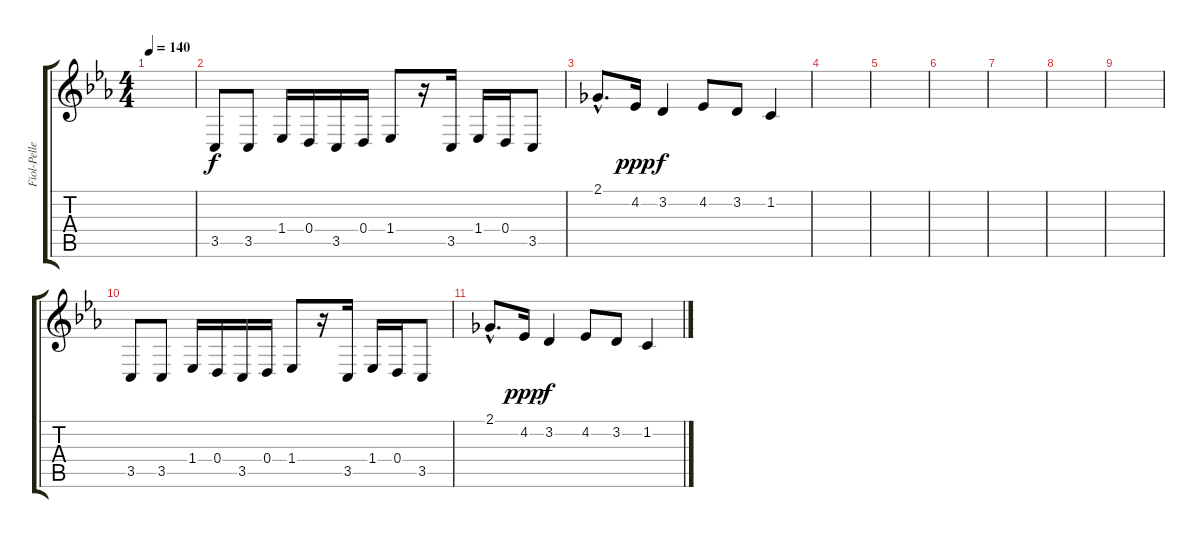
\track ("Fiol-Pelle (Nästan gäst)" "Fiol-Pelle") {instrument tremolostrings}
\staff {score tabs}
\tuning (E4 B3 G3 D3 A2 E2) {hide}
\ts (4 4)
\tempo 140
\clef g2
\ks eb
|
3.5.8 3.5.8 1.4.16 0.4.16 3.5.16 0.4.16 1.4.8 r.16 3.5.16 1.4.16 0.4.16 3.5.8 |
2.1{hac}.8{d} 4.2.16{dy ppp} 3.2.4{dy f} 4.2.8 3.2.8 1.2.4 |
|
|
|
|
|
|
3.5.8 3.5.8 1.4.16 0.4.16 3.5.16 0.4.16 1.4.8 r.16 3.5.16 1.4.16 0.4.16 3.5.8 |
2.1{hac}.8{d} 4.2.16{dy ppp} 3.2.4{dy f} 4.2.8 3.2.8 1.2.4
